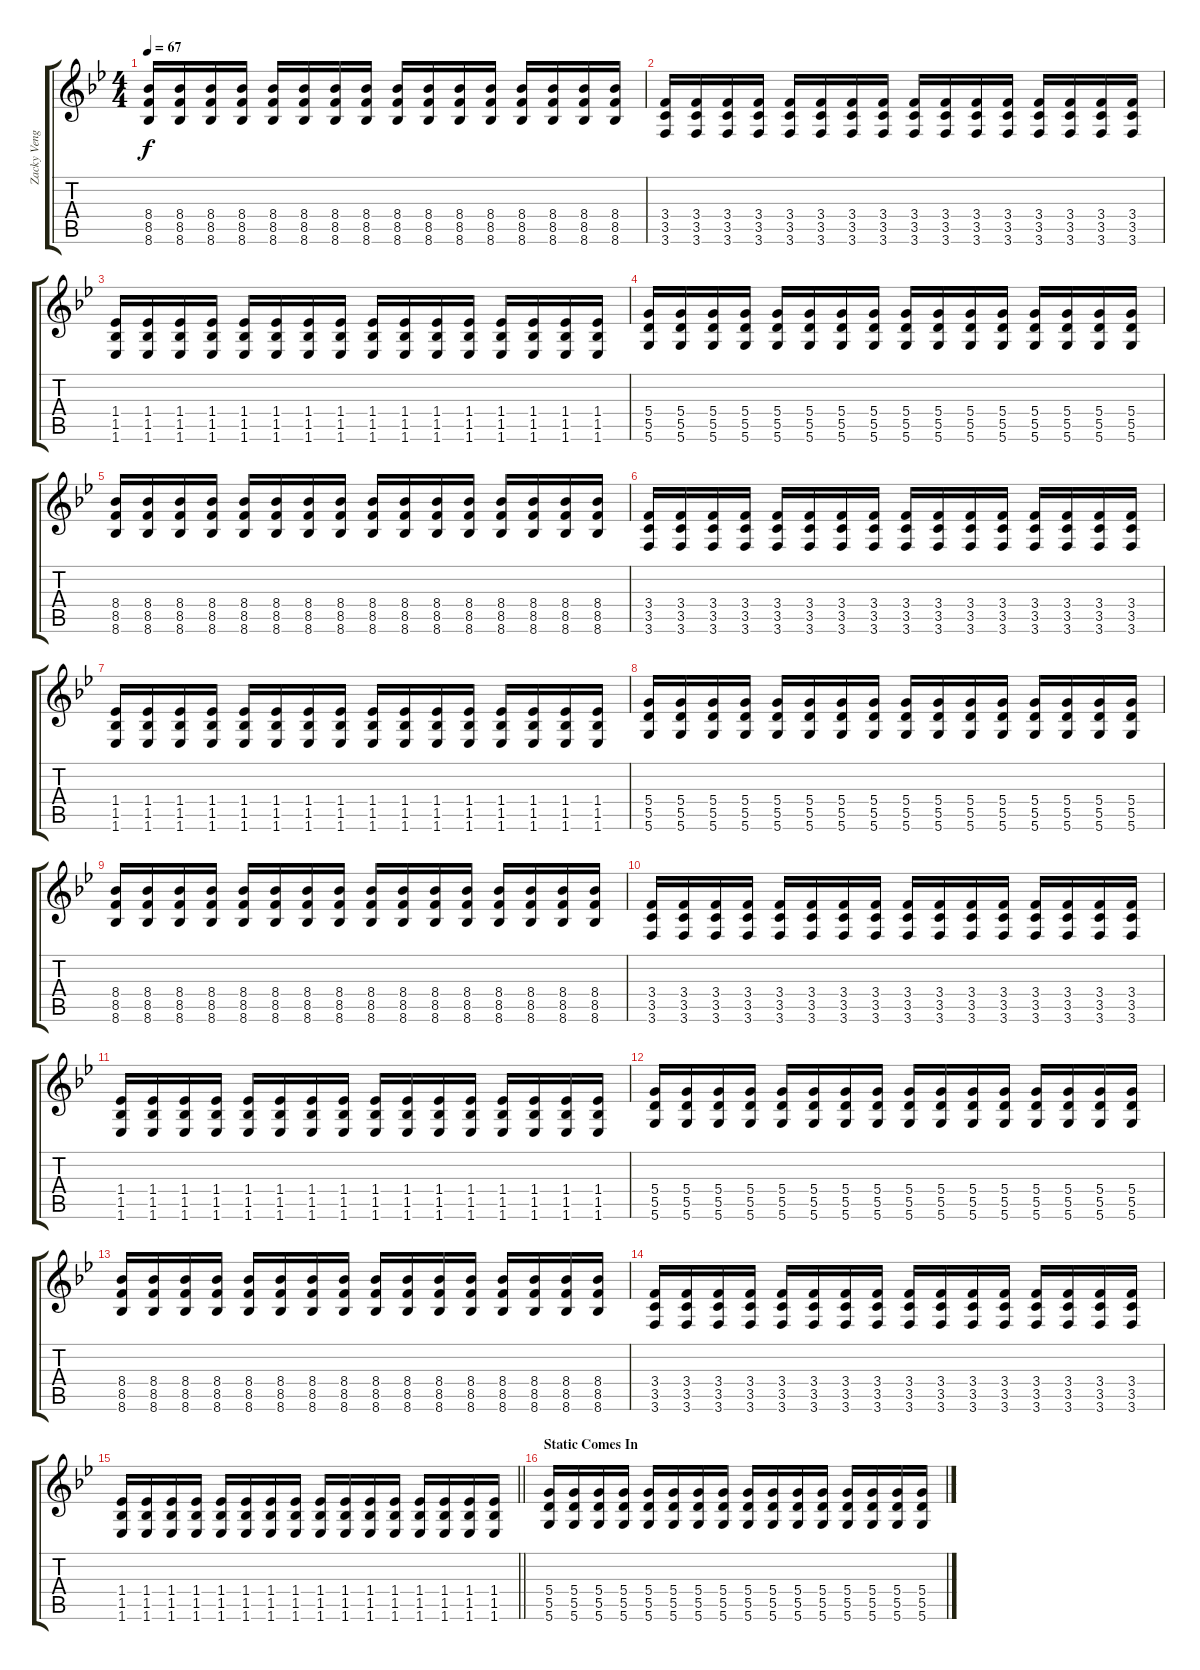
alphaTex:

\track ("Zacky Vengence" "Zacky Veng") {instrument distortionguitar}
\staff {score tabs}
\tuning (E4 B3 G3 D3 A2 D2) {hide}
\ts (4 4)
\tempo 67
\clef g2
\ks bb
(8.4 8.5 8.6).16{dy f} (8.4 8.5 8.6).16 (8.4 8.5 8.6).16 (8.4 8.5 8.6).16 (8.4 8.5 8.6).16 (8.4 8.5 8.6).16 (8.4 8.5 8.6).16 (8.4 8.5 8.6).16 (8.4 8.5 8.6).16 (8.4 8.5 8.6).16 (8.4 8.5 8.6).16 (8.4 8.5 8.6).16 (8.4 8.5 8.6).16 (8.4 8.5 8.6).16 (8.4 8.5 8.6).16 (8.4 8.5 8.6).16 |
(3.4 3.5 3.6).16 (3.4 3.5 3.6).16 (3.4 3.5 3.6).16 (3.4 3.5 3.6).16 (3.4 3.5 3.6).16 (3.4 3.5 3.6).16 (3.4 3.5 3.6).16 (3.4 3.5 3.6).16 (3.4 3.5 3.6).16 (3.4 3.5 3.6).16 (3.4 3.5 3.6).16 (3.4 3.5 3.6).16 (3.4 3.5 3.6).16 (3.4 3.5 3.6).16 (3.4 3.5 3.6).16 (3.4 3.5 3.6).16 |
(1.4 1.5 1.6).16 (1.4 1.5 1.6).16 (1.4 1.5 1.6).16 (1.4 1.5 1.6).16 (1.4 1.5 1.6).16 (1.4 1.5 1.6).16 (1.4 1.5 1.6).16 (1.4 1.5 1.6).16 (1.4 1.5 1.6).16 (1.4 1.5 1.6).16 (1.4 1.5 1.6).16 (1.4 1.5 1.6).16 (1.4 1.5 1.6).16 (1.4 1.5 1.6).16 (1.4 1.5 1.6).16 (1.4 1.5 1.6).16 |
(5.4 5.5 5.6).16 (5.4 5.5 5.6).16 (5.4 5.5 5.6).16 (5.4 5.5 5.6).16 (5.4 5.5 5.6).16 (5.4 5.5 5.6).16 (5.4 5.5 5.6).16 (5.4 5.5 5.6).16 (5.4 5.5 5.6).16 (5.4 5.5 5.6).16 (5.4 5.5 5.6).16 (5.4 5.5 5.6).16 (5.4 5.5 5.6).16 (5.4 5.5 5.6).16 (5.4 5.5 5.6).16 (5.4 5.5 5.6).16 |
(8.4 8.5 8.6).16 (8.4 8.5 8.6).16 (8.4 8.5 8.6).16 (8.4 8.5 8.6).16 (8.4 8.5 8.6).16 (8.4 8.5 8.6).16 (8.4 8.5 8.6).16 (8.4 8.5 8.6).16 (8.4 8.5 8.6).16 (8.4 8.5 8.6).16 (8.4 8.5 8.6).16 (8.4 8.5 8.6).16 (8.4 8.5 8.6).16 (8.4 8.5 8.6).16 (8.4 8.5 8.6).16 (8.4 8.5 8.6).16 |
(3.4 3.5 3.6).16 (3.4 3.5 3.6).16 (3.4 3.5 3.6).16 (3.4 3.5 3.6).16 (3.4 3.5 3.6).16 (3.4 3.5 3.6).16 (3.4 3.5 3.6).16 (3.4 3.5 3.6).16 (3.4 3.5 3.6).16 (3.4 3.5 3.6).16 (3.4 3.5 3.6).16 (3.4 3.5 3.6).16 (3.4 3.5 3.6).16 (3.4 3.5 3.6).16 (3.4 3.5 3.6).16 (3.4 3.5 3.6).16 |
(1.4 1.5 1.6).16 (1.4 1.5 1.6).16 (1.4 1.5 1.6).16 (1.4 1.5 1.6).16 (1.4 1.5 1.6).16 (1.4 1.5 1.6).16 (1.4 1.5 1.6).16 (1.4 1.5 1.6).16 (1.4 1.5 1.6).16 (1.4 1.5 1.6).16 (1.4 1.5 1.6).16 (1.4 1.5 1.6).16 (1.4 1.5 1.6).16 (1.4 1.5 1.6).16 (1.4 1.5 1.6).16 (1.4 1.5 1.6).16 |
(5.4 5.5 5.6).16 (5.4 5.5 5.6).16 (5.4 5.5 5.6).16 (5.4 5.5 5.6).16 (5.4 5.5 5.6).16 (5.4 5.5 5.6).16 (5.4 5.5 5.6).16 (5.4 5.5 5.6).16 (5.4 5.5 5.6).16 (5.4 5.5 5.6).16 (5.4 5.5 5.6).16 (5.4 5.5 5.6).16 (5.4 5.5 5.6).16 (5.4 5.5 5.6).16 (5.4 5.5 5.6).16 (5.4 5.5 5.6).16 |
(8.4 8.5 8.6).16 (8.4 8.5 8.6).16 (8.4 8.5 8.6).16 (8.4 8.5 8.6).16 (8.4 8.5 8.6).16 (8.4 8.5 8.6).16 (8.4 8.5 8.6).16 (8.4 8.5 8.6).16 (8.4 8.5 8.6).16 (8.4 8.5 8.6).16 (8.4 8.5 8.6).16 (8.4 8.5 8.6).16 (8.4 8.5 8.6).16 (8.4 8.5 8.6).16 (8.4 8.5 8.6).16 (8.4 8.5 8.6).16 |
(3.4 3.5 3.6).16 (3.4 3.5 3.6).16 (3.4 3.5 3.6).16 (3.4 3.5 3.6).16 (3.4 3.5 3.6).16 (3.4 3.5 3.6).16 (3.4 3.5 3.6).16 (3.4 3.5 3.6).16 (3.4 3.5 3.6).16 (3.4 3.5 3.6).16 (3.4 3.5 3.6).16 (3.4 3.5 3.6).16 (3.4 3.5 3.6).16 (3.4 3.5 3.6).16 (3.4 3.5 3.6).16 (3.4 3.5 3.6).16 |
(1.4 1.5 1.6).16 (1.4 1.5 1.6).16 (1.4 1.5 1.6).16 (1.4 1.5 1.6).16 (1.4 1.5 1.6).16 (1.4 1.5 1.6).16 (1.4 1.5 1.6).16 (1.4 1.5 1.6).16 (1.4 1.5 1.6).16 (1.4 1.5 1.6).16 (1.4 1.5 1.6).16 (1.4 1.5 1.6).16 (1.4 1.5 1.6).16 (1.4 1.5 1.6).16 (1.4 1.5 1.6).16 (1.4 1.5 1.6).16 |
(5.4 5.5 5.6).16 (5.4 5.5 5.6).16 (5.4 5.5 5.6).16 (5.4 5.5 5.6).16 (5.4 5.5 5.6).16 (5.4 5.5 5.6).16 (5.4 5.5 5.6).16 (5.4 5.5 5.6).16 (5.4 5.5 5.6).16 (5.4 5.5 5.6).16 (5.4 5.5 5.6).16 (5.4 5.5 5.6).16 (5.4 5.5 5.6).16 (5.4 5.5 5.6).16 (5.4 5.5 5.6).16 (5.4 5.5 5.6).16 |
(8.4 8.5 8.6).16 (8.4 8.5 8.6).16 (8.4 8.5 8.6).16 (8.4 8.5 8.6).16 (8.4 8.5 8.6).16 (8.4 8.5 8.6).16 (8.4 8.5 8.6).16 (8.4 8.5 8.6).16 (8.4 8.5 8.6).16 (8.4 8.5 8.6).16 (8.4 8.5 8.6).16 (8.4 8.5 8.6).16 (8.4 8.5 8.6).16 (8.4 8.5 8.6).16 (8.4 8.5 8.6).16 (8.4 8.5 8.6).16 |
(3.4 3.5 3.6).16 (3.4 3.5 3.6).16 (3.4 3.5 3.6).16 (3.4 3.5 3.6).16 (3.4 3.5 3.6).16 (3.4 3.5 3.6).16 (3.4 3.5 3.6).16 (3.4 3.5 3.6).16 (3.4 3.5 3.6).16 (3.4 3.5 3.6).16 (3.4 3.5 3.6).16 (3.4 3.5 3.6).16 (3.4 3.5 3.6).16 (3.4 3.5 3.6).16 (3.4 3.5 3.6).16 (3.4 3.5 3.6).16 |
\barLineRight lightlight
(1.4 1.5 1.6).16 (1.4 1.5 1.6).16 (1.4 1.5 1.6).16 (1.4 1.5 1.6).16 (1.4 1.5 1.6).16 (1.4 1.5 1.6).16 (1.4 1.5 1.6).16 (1.4 1.5 1.6).16 (1.4 1.5 1.6).16 (1.4 1.5 1.6).16 (1.4 1.5 1.6).16 (1.4 1.5 1.6).16 (1.4 1.5 1.6).16 (1.4 1.5 1.6).16 (1.4 1.5 1.6).16 (1.4 1.5 1.6).16 |
\section ("" "Static Comes In")
(5.4 5.5 5.6).16{volume 5} (5.4 5.5 5.6).16 (5.4 5.5 5.6).16 (5.4 5.5 5.6).16 (5.4 5.5 5.6).16 (5.4 5.5 5.6).16 (5.4 5.5 5.6).16 (5.4 5.5 5.6).16 (5.4 5.5 5.6).16 (5.4 5.5 5.6).16 (5.4 5.5 5.6).16 (5.4 5.5 5.6).16 (5.4 5.5 5.6).16 (5.4 5.5 5.6).16 (5.4 5.5 5.6).16 (5.4 5.5 5.6).16
